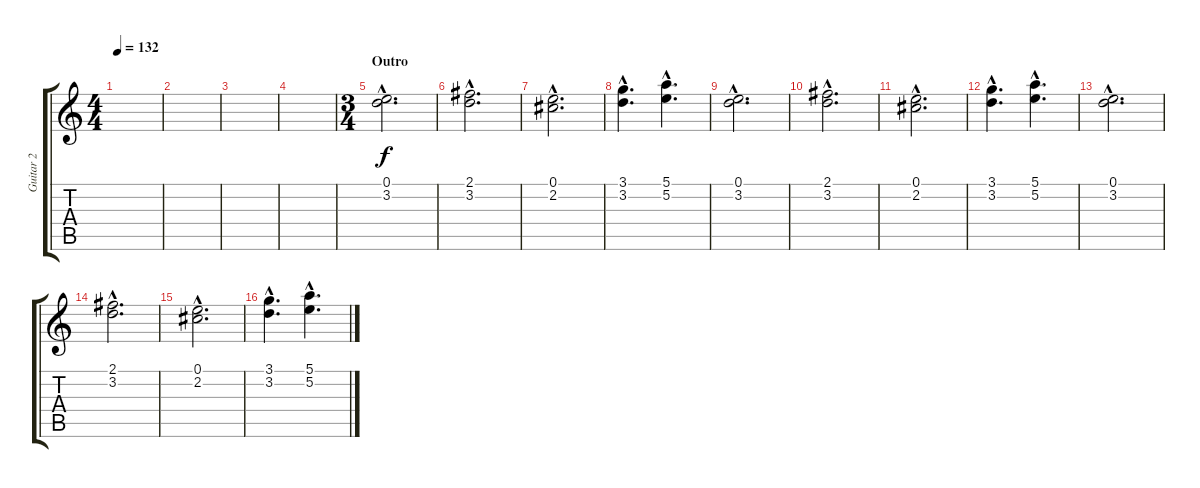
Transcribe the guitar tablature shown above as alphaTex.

\track ("Guitar 2" "Guitar 2") {instrument overdrivenguitar}
\staff {score tabs}
\tuning (E4 B3 G3 D3 A2 E2) {hide}
\ts (4 4)
\tempo 132
\clef g2
\ks c
|
|
|
|
\ts (3 4)
\section ("" "Outro")
(0.1{hac} 3.2{hac}).2{d instrument stringensemble1} |
(2.1{hac} 3.2{hac}).2{d} |
(0.1{hac} 2.2{hac}).2{d} |
(3.1{hac} 3.2{hac}).4{d} (5.1{hac} 5.2{hac}).4{d} |
(0.1{hac} 3.2{hac}).2{d instrument stringensemble1} |
(2.1{hac} 3.2{hac}).2{d} |
(0.1{hac} 2.2{hac}).2{d} |
(3.1{hac} 3.2{hac}).4{d} (5.1{hac} 5.2{hac}).4{d} |
(0.1{hac} 3.2{hac}).2{d instrument stringensemble1} |
(2.1{hac} 3.2{hac}).2{d} |
(0.1{hac} 2.2{hac}).2{d} |
(3.1{hac} 3.2{hac}).4{d} (5.1{hac} 5.2{hac}).4{d}
